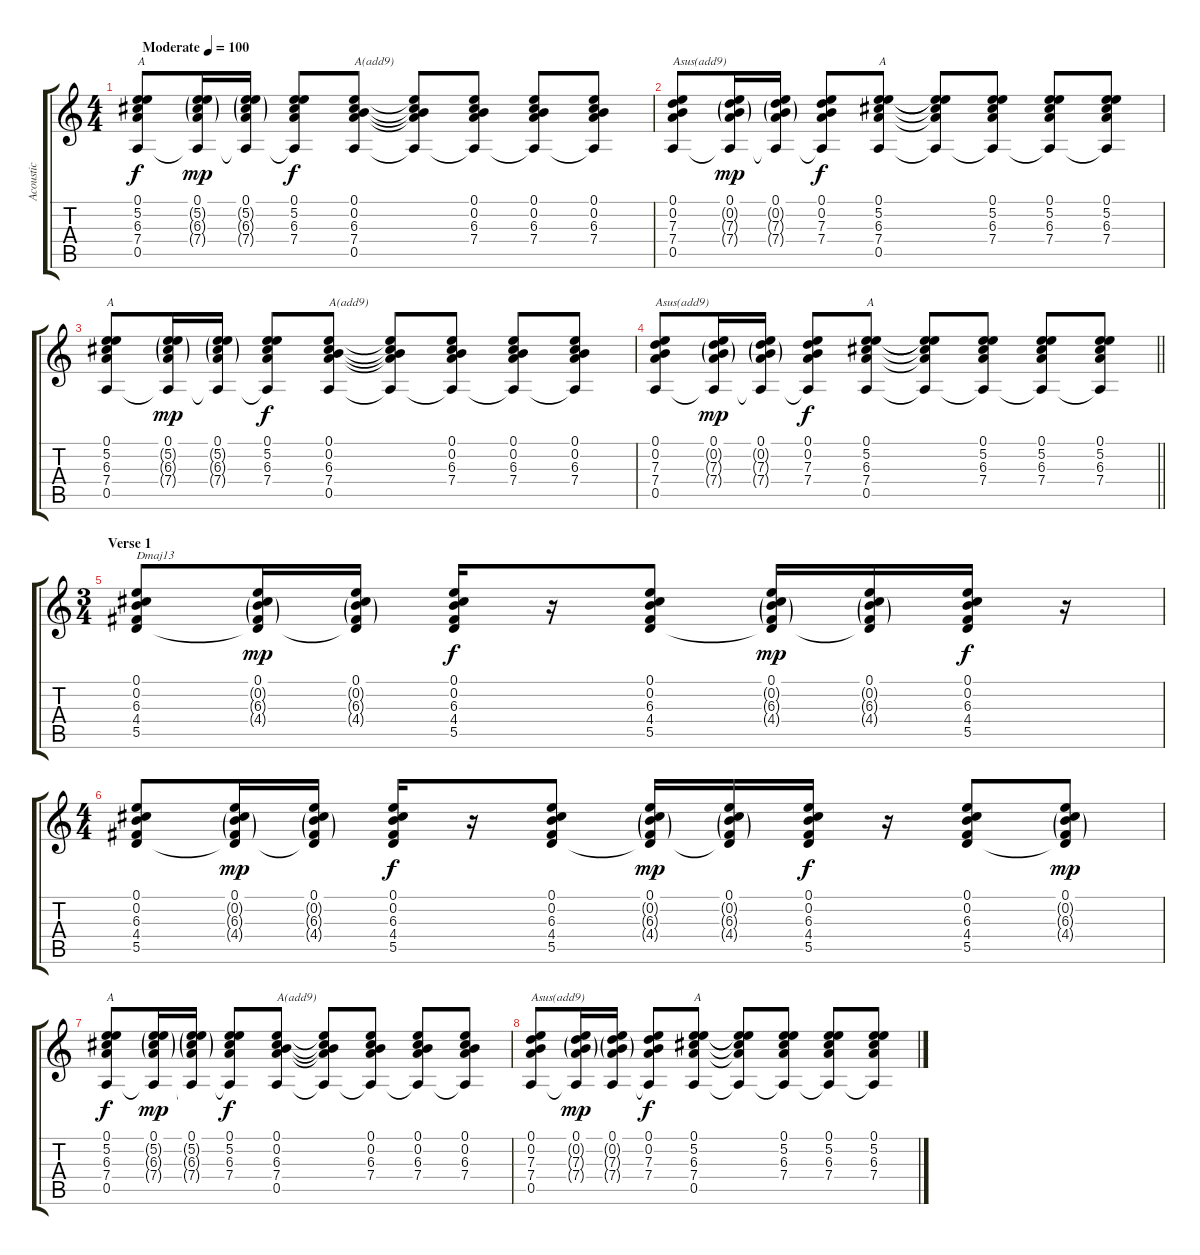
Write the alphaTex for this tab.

\track ("Acoustic" "Acoustic") {instrument acousticguitarsteel}
\staff {score tabs}
\tuning (E4 B3 G3 D3 A2 E2) {hide}
\ts (4 4)
\tempo (100 "Moderate")
\clef g2
\ks c
(0.1 5.2 6.3 7.4 0.5).8{txt "A" dy f instrument acousticguitarsteel} (0.1 5.2{g} 6.3{g} 7.4{g} 0.5{t}).16{dy mp} (0.1 5.2{g} 6.3{g} 7.4{g} 0.5{t}).16 (0.1 5.2 6.3 7.4 0.5{t}).8{dy f} (0.1 0.2 6.3 7.4 0.5).8{txt "A(add9)"} (0.1{t} 0.2{t} 6.3{t} 7.4{t} 0.5{t}).8 (0.1 0.2 6.3 7.4 0.5{t}).8 (0.1 0.2 6.3 7.4 0.5{t}).8 (0.1 0.2 6.3 7.4 0.5{t}).8 |
(0.1 0.2 7.3 7.4 0.5).8{txt "Asus(add9)"} (0.1 0.2{g} 7.3{g} 7.4{g} 0.5{t}).16{dy mp} (0.1 0.2{g} 7.3{g} 7.4{g} 0.5{t}).16 (0.1 0.2 7.3 7.4 0.5{t}).8{dy f} (0.1 5.2 6.3 7.4 0.5).8{txt "A"} (0.1{t} 5.2{t} 6.3{t} 7.4{t} 0.5{t}).8 (0.1 5.2 6.3 7.4 0.5{t}).8 (0.1 5.2 6.3 7.4 0.5{t}).8 (0.1 5.2 6.3 7.4 0.5{t}).8 |
(0.1 5.2 6.3 7.4 0.5).8{txt "A"} (0.1 5.2{g} 6.3{g} 7.4{g} 0.5{t}).16{dy mp} (0.1 5.2{g} 6.3{g} 7.4{g} 0.5{t}).16 (0.1 5.2 6.3 7.4 0.5{t}).8{dy f} (0.1 0.2 6.3 7.4 0.5).8{txt "A(add9)"} (0.1{t} 0.2{t} 6.3{t} 7.4{t} 0.5{t}).8 (0.1 0.2 6.3 7.4 0.5{t}).8 (0.1 0.2 6.3 7.4 0.5{t}).8 (0.1 0.2 6.3 7.4 0.5{t}).8 |
\barLineRight lightlight
(0.1 0.2 7.3 7.4 0.5).8{txt "Asus(add9)"} (0.1 0.2{g} 7.3{g} 7.4{g} 0.5{t}).16{dy mp} (0.1 0.2{g} 7.3{g} 7.4{g} 0.5{t}).16 (0.1 0.2 7.3 7.4 0.5{t}).8{dy f} (0.1 5.2 6.3 7.4 0.5).8{txt "A"} (0.1{t} 5.2{t} 6.3{t} 7.4{t} 0.5{t}).8 (0.1 5.2 6.3 7.4 0.5{t}).8 (0.1 5.2 6.3 7.4 0.5{t}).8 (0.1 5.2 6.3 7.4 0.5{t}).8 |
\ts (3 4)
\section ("" "Verse 1")
(0.1 0.2 6.3 4.4 5.5).8{txt "Dmaj13"} (0.1 0.2{g} 6.3{g} 4.4{g} 5.5{t}).16{dy mp} (0.1 0.2{g} 6.3{g} 4.4{g} 5.5{t}).16 (0.1 0.2 6.3 4.4 5.5).16{dy f} r.16 (0.1 0.2 6.3 4.4 5.5).8 (0.1 0.2{g} 6.3{g} 4.4{g} 5.5{t}).16{dy mp} (0.1 0.2{g} 6.3{g} 4.4{g} 5.5{t}).16 (0.1 0.2 6.3 4.4 5.5).16{dy f} r.16 |
\ts (4 4)
(0.1 0.2 6.3 4.4 5.5).8 (0.1 0.2{g} 6.3{g} 4.4{g} 5.5{t}).16{dy mp} (0.1 0.2{g} 6.3{g} 4.4{g} 5.5{t}).16 (0.1 0.2 6.3 4.4 5.5).16{dy f} r.16 (0.1 0.2 6.3 4.4 5.5).8 (0.1 0.2{g} 6.3{g} 4.4{g} 5.5{t}).16{dy mp} (0.1 0.2{g} 6.3{g} 4.4{g} 5.5{t}).16 (0.1 0.2 6.3 4.4 5.5).16{dy f} r.16 (0.1 0.2 6.3 4.4 5.5).8 (0.1 0.2{g} 6.3{g} 4.4{g} 5.5{t}).8{dy mp} |
(0.1 5.2 6.3 7.4 0.5).8{txt "A" dy f} (0.1 5.2{g} 6.3{g} 7.4{g} 0.5{t}).16{dy mp} (0.1 5.2{g} 6.3{g} 7.4{g} 0.5{t}).16 (0.1 5.2 6.3 7.4 0.5{t}).8{dy f} (0.1 0.2 6.3 7.4 0.5).8{txt "A(add9)"} (0.1{t} 0.2{t} 6.3{t} 7.4{t} 0.5{t}).8 (0.1 0.2 6.3 7.4 0.5{t}).8 (0.1 0.2 6.3 7.4 0.5{t}).8 (0.1 0.2 6.3 7.4 0.5{t}).8 |
(0.1 0.2 7.3 7.4 0.5).8{txt "Asus(add9)"} (0.1 0.2{g} 7.3{g} 7.4{g} 0.5{t}).16{dy mp} (0.1 0.2{g} 7.3{g} 7.4{g} 0.5{t}).16 (0.1 0.2 7.3 7.4 0.5{t}).8{dy f} (0.1 5.2 6.3 7.4 0.5).8{txt "A"} (0.1{t} 5.2{t} 6.3{t} 7.4{t} 0.5{t}).8 (0.1 5.2 6.3 7.4 0.5{t}).8 (0.1 5.2 6.3 7.4 0.5{t}).8 (0.1 5.2 6.3 7.4 0.5{t}).8
